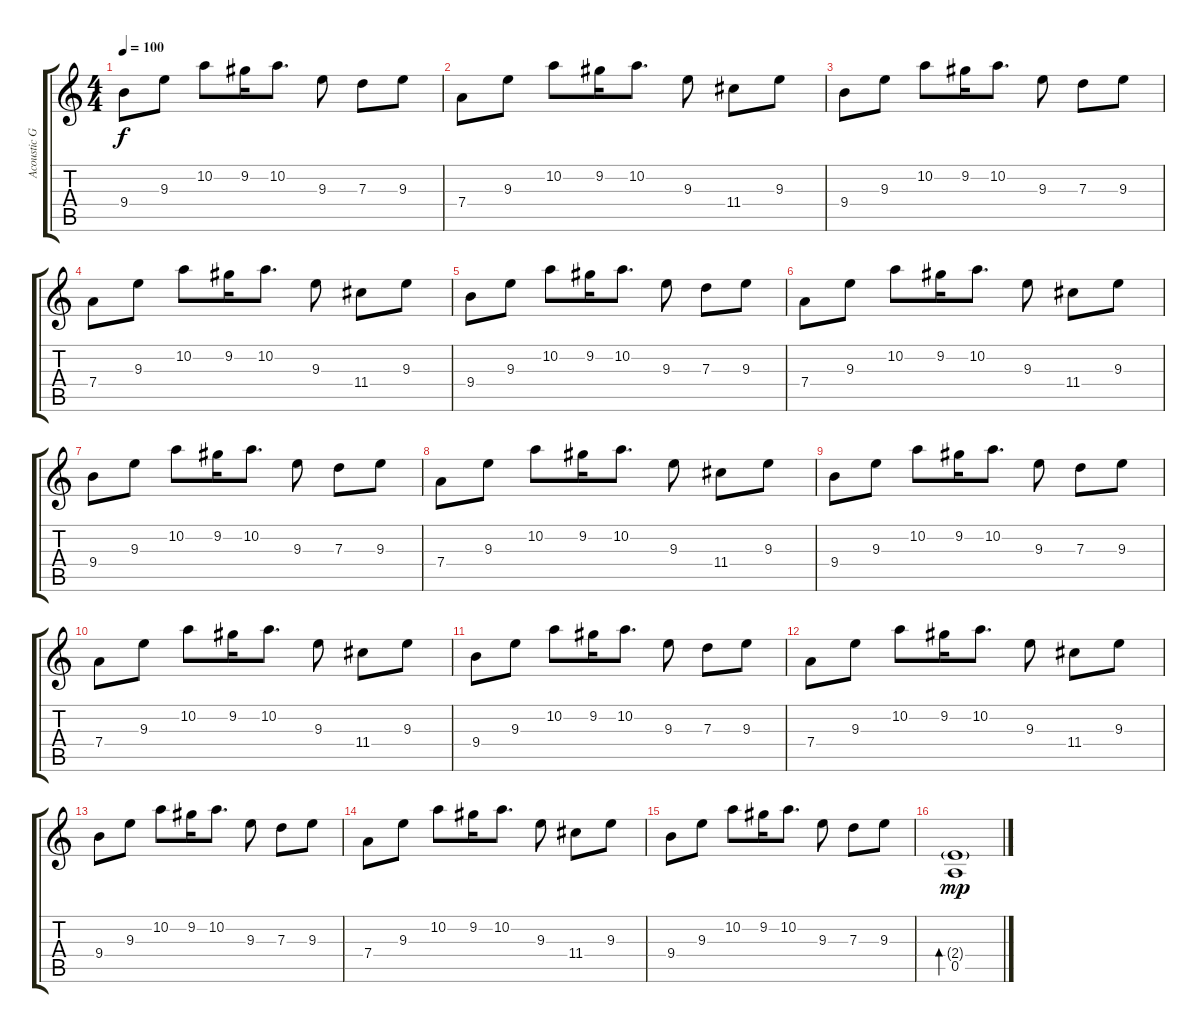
\track ("Acoustic Guitar 1" "Acoustic G") {instrument acousticguitarsteel}
\staff {score tabs}
\tuning (E4 B3 G3 D3 A2 E2) {hide}
\ts (4 4)
\tempo 100
\clef g2
\ks c
9.4.8{dy f} 9.3.8 10.2.8 9.2.16 10.2.8{d} 9.3.8 7.3.8 9.3.8 |
7.4.8 9.3.8 10.2.8 9.2.16 10.2.8{d} 9.3.8 11.4.8 9.3.8 |
9.4.8 9.3.8 10.2.8 9.2.16 10.2.8{d} 9.3.8 7.3.8 9.3.8 |
7.4.8 9.3.8 10.2.8 9.2.16 10.2.8{d} 9.3.8 11.4.8 9.3.8 |
9.4.8 9.3.8 10.2.8 9.2.16 10.2.8{d} 9.3.8 7.3.8 9.3.8 |
7.4.8 9.3.8 10.2.8 9.2.16 10.2.8{d} 9.3.8 11.4.8 9.3.8 |
9.4.8 9.3.8 10.2.8 9.2.16 10.2.8{d} 9.3.8 7.3.8 9.3.8 |
7.4.8 9.3.8 10.2.8 9.2.16 10.2.8{d} 9.3.8 11.4.8 9.3.8 |
9.4.8 9.3.8 10.2.8 9.2.16 10.2.8{d} 9.3.8 7.3.8 9.3.8 |
7.4.8 9.3.8 10.2.8 9.2.16 10.2.8{d} 9.3.8 11.4.8 9.3.8 |
9.4.8 9.3.8 10.2.8 9.2.16 10.2.8{d} 9.3.8 7.3.8 9.3.8 |
7.4.8 9.3.8 10.2.8 9.2.16 10.2.8{d} 9.3.8 11.4.8 9.3.8 |
9.4.8 9.3.8 10.2.8 9.2.16 10.2.8{d} 9.3.8 7.3.8 9.3.8 |
7.4.8 9.3.8 10.2.8 9.2.16 10.2.8{d} 9.3.8 11.4.8 9.3.8 |
9.4.8 9.3.8 10.2.8 9.2.16 10.2.8{d} 9.3.8 7.3.8 9.3.8 |
(2.4{g} 0.5).1{bd 60 dy mp}
